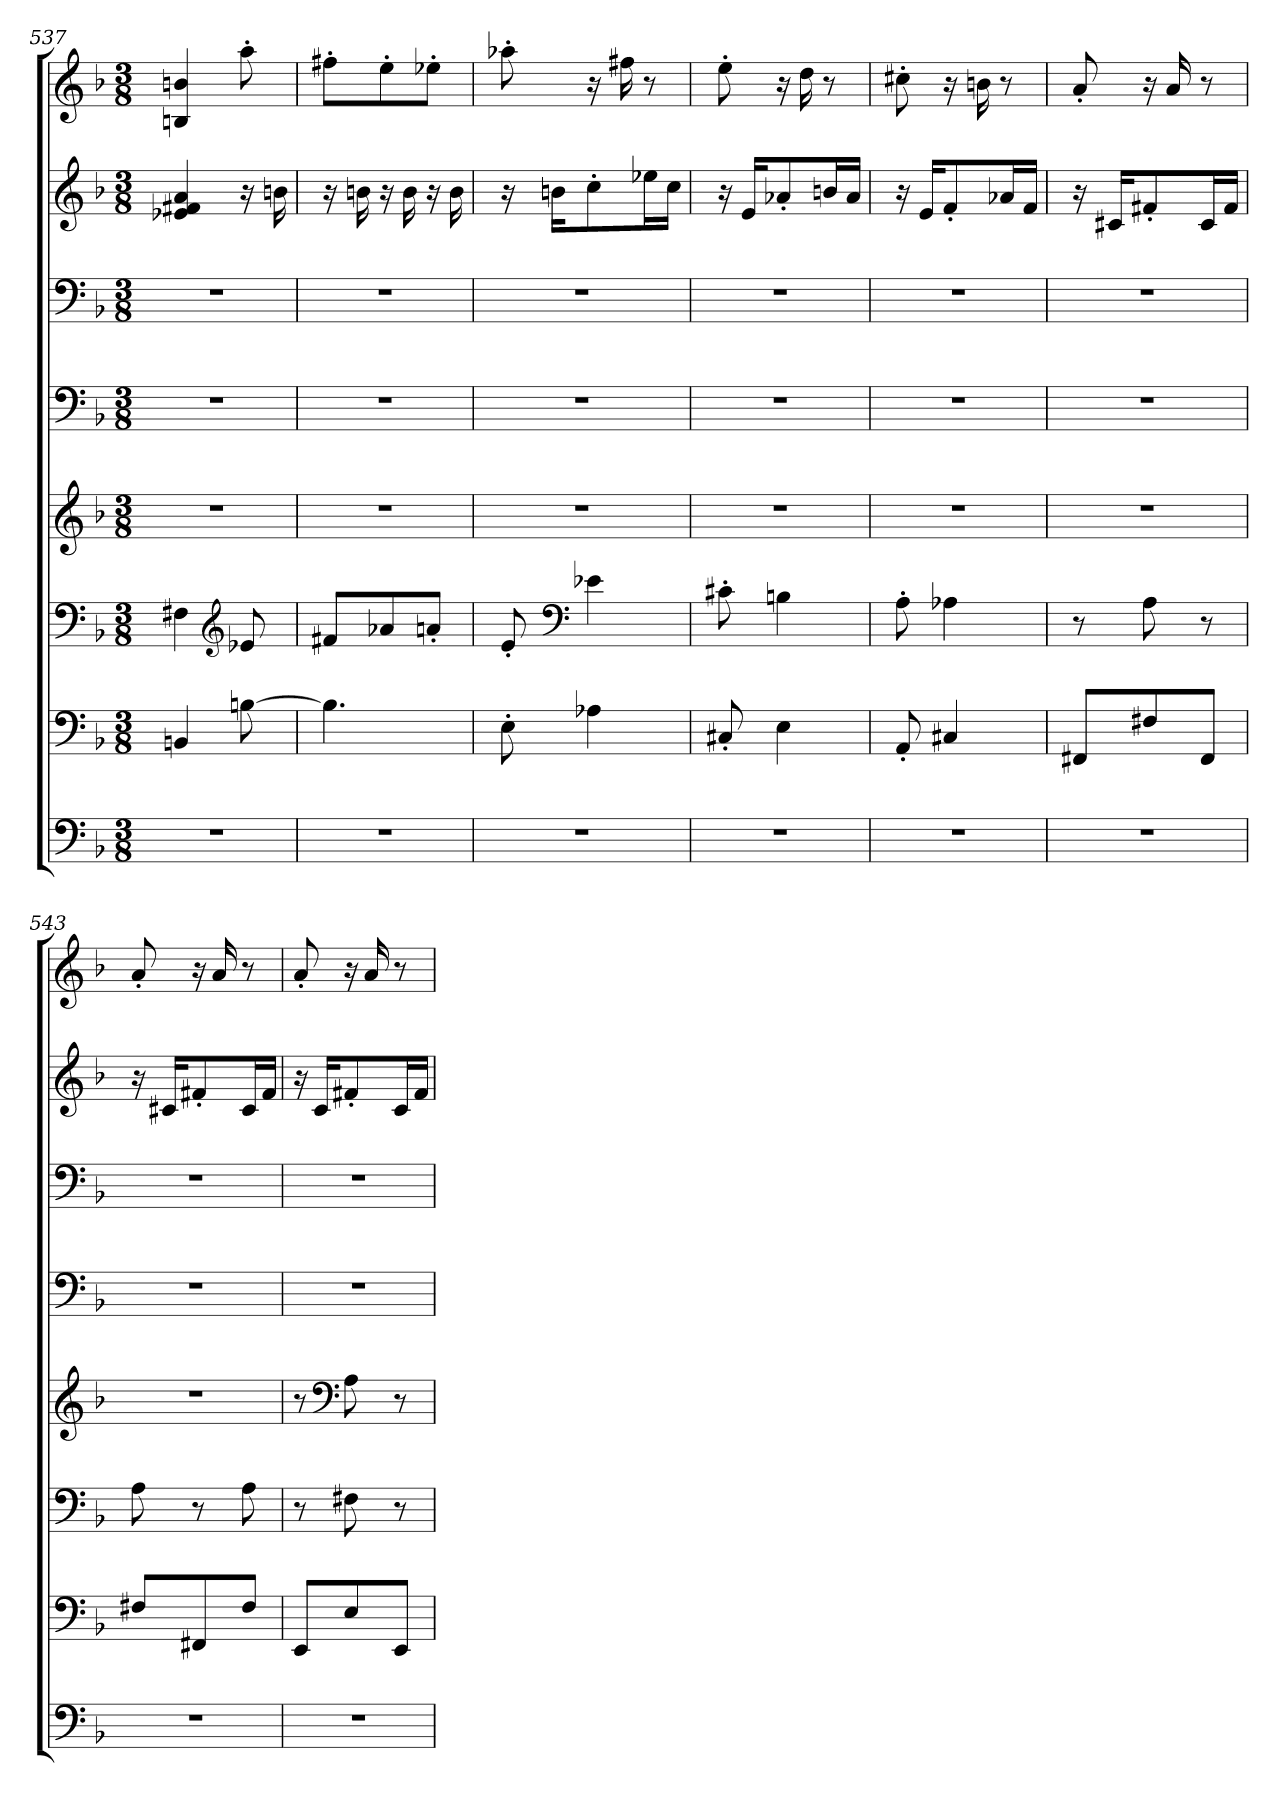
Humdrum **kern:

**kern	**kern	**kern	**kern	**kern	**kern	**kern	**kern
*part5	*part5	*part4	*part4	*part3	*part3	*part2	*part1
*staff8	*staff7	*staff6	*staff5	*staff4	*staff3	*staff2	*staff1
*clefF4	*clefF4	*clefF4	*clefG2	*clefF4	*clefF4	*clefG2	*clefG2
*k[b-]	*k[b-]	*k[b-]	*k[b-]	*k[b-]	*k[b-]	*k[b-]	*k[b-]
*M3/8	*M3/8	*M3/8	*M3/8	*M3/8	*M3/8	*M3/8	*M3/8
*MM154	*MM154	*MM154	*MM154	*MM154	*MM154	*MM154	*MM154
=537	=537	=537	=537	=537	=537	=537	=537
4.r	4BBn/	4F#X\	4.r	4.r	4.r	4e-X/ 4f#X/ 4a/	4Bn/ 4bn/
*	*	*clefG2	*	*	*	*	*
.	[8Bn\	8e-X/	.	.	.	16r	8aa'\
.	.	.	.	.	.	16bn\	.
!!LO:PB:g=z
=538	=538	=538	=538	=538	=538	=538	=538
4.r	4.B\]	8f#X/L	4.r	4.r	4.r	16r	8ff#X'\L
.	.	.	.	.	.	16bn\	.
.	.	8a-X/	.	.	.	16r	8ee'\
.	.	.	.	.	.	16b\	.
.	.	8an'/J	.	.	.	16r	8ee-X'\J
.	.	.	.	.	.	16b\	.
=539	=539	=539	=539	=539	=539	=539	=539
*	*	*	*	*	*	*	*MM154
4.r	8E'\	8e'/	4.r	4.r	4.r	16r	8aa-X'\
.	.	.	.	.	.	16bn\KL	.
*	*	*clefF4	*	*	*	*	*
.	4A-X\	4e-X\	.	.	.	8cc'\	16r
.	.	.	.	.	.	.	16ff#X\
.	.	.	.	.	.	16ee-X\L	8r
.	.	.	.	.	.	16cc\JJ	.
=540	=540	=540	=540	=540	=540	=540	=540
4.r	8C#X'/	8c#X'\	4.r	4.r	4.r	16r	8ee'\
.	.	.	.	.	.	16e/KL	.
.	4E\	4Bn\	.	.	.	8a-X'/	16r
.	.	.	.	.	.	.	16dd\
.	.	.	.	.	.	16bn/L	8r
.	.	.	.	.	.	16a-/JJ	.
=541	=541	=541	=541	=541	=541	=541	=541
4.r	8AA'/	8A'\	4.r	4.r	4.r	16r	8cc#X'\
.	.	.	.	.	.	16e/KL	.
.	4C#X/	4A-X\	.	.	.	8f'/	16r
.	.	.	.	.	.	.	16bn\
.	.	.	.	.	.	16a-X/L	8r
.	.	.	.	.	.	16f/JJ	.
=542	=542	=542	=542	=542	=542	=542	=542
4.r	8FF#X/L	8r	4.r	4.r	4.r	16r	8a'/
.	.	.	.	.	.	16c#X/KL	.
.	8F#X/	8A\	.	.	.	8f#X'/	16r
.	.	.	.	.	.	.	16a/
.	8FF#/J	8r	.	.	.	16c#/L	8r
.	.	.	.	.	.	16f#/JJ	.
!!LO:PB:g=z
=543	=543	=543	=543	=543	=543	=543	=543
4.r	8F#X/L	8A\	4.r	4.r	4.r	16r	8a'/
.	.	.	.	.	.	16c#X/KL	.
.	8FF#X/	8r	.	.	.	8f#X'/	16r
.	.	.	.	.	.	.	16a/
.	8F#/J	8A\	.	.	.	16c#/L	8r
.	.	.	.	.	.	16f#/JJ	.
=544	=544	=544	=544	=544	=544	=544	=544
4.r	8EE/L	8r	8r	4.r	4.r	16r	8a'/
.	.	.	.	.	.	16c/KL	.
*	*	*	*clefF4	*	*	*	*
.	8E/	8F#X\	8A\	.	.	8f#X'/	16r
.	.	.	.	.	.	.	16a/
.	8EE/J	8r	8r	.	.	16c/L	8r
.	.	.	.	.	.	16f#/JJ	.
=	=	=	=	=	=	=	=
*-	*-	*-	*-	*-	*-	*-	*-
